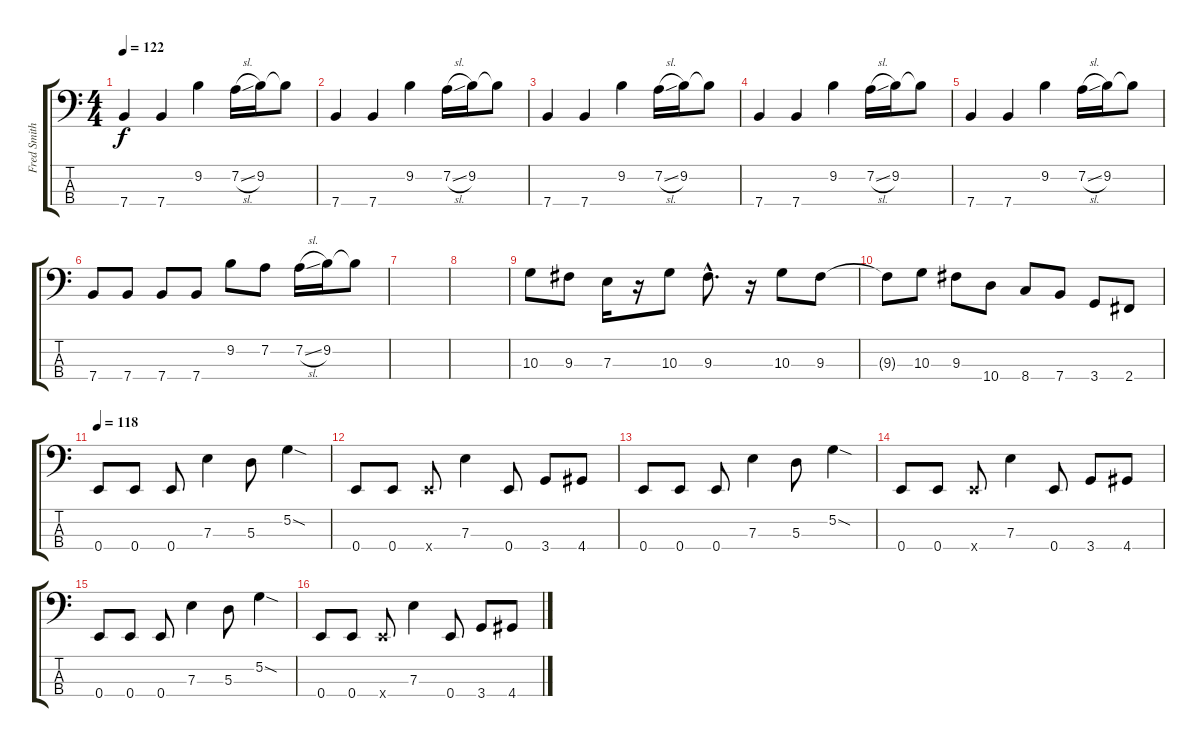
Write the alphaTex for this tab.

\track ("Fred Smith" "Fred Smith") {instrument electricbasspick}
\staff {score tabs}
\tuning (G2 D2 A1 E1) {hide}
\ts (4 4)
\tempo 122
\clef f4
\ks c
7.4.4{dy f} 7.4.4 9.2.4 7.2{sl}.16 9.2.16 9.2{t}.8 |
7.4.4 7.4.4 9.2.4 7.2{sl}.16 9.2.16 9.2{t}.8 |
7.4.4 7.4.4 9.2.4 7.2{sl}.16 9.2.16 9.2{t}.8 |
7.4.4 7.4.4 9.2.4 7.2{sl}.16 9.2.16 9.2{t}.8 |
7.4.4 7.4.4 9.2.4 7.2{sl}.16 9.2.16 9.2{t}.8 |
7.4.8 7.4.8 7.4.8 7.4.8 9.2.8 7.2.8 7.2{sl}.16 9.2.16 9.2{t}.8 |
|
|
10.3.8 9.3.8 7.3.16 r.16 10.3.8 9.3{hac}.8{d} r.16 10.3.8 9.3.8 |
9.3{t}.8 10.3.8 9.3.8 10.4.8 8.4.8 7.4.8 3.4.8 2.4.8 |
\tempo 118
0.4.8 0.4.8 0.4.8 7.3.4 5.3.8 5.2{sod}.4 |
0.4.8 0.4.8 0.4{x}.8 7.3.4 0.4.8 3.4.8 4.4.8 |
0.4.8 0.4.8 0.4.8 7.3.4 5.3.8 5.2{sod}.4 |
0.4.8 0.4.8 0.4{x}.8 7.3.4 0.4.8 3.4.8 4.4.8 |
0.4.8 0.4.8 0.4.8 7.3.4 5.3.8 5.2{sod}.4 |
0.4.8 0.4.8 0.4{x}.8 7.3.4 0.4.8 3.4.8 4.4.8
